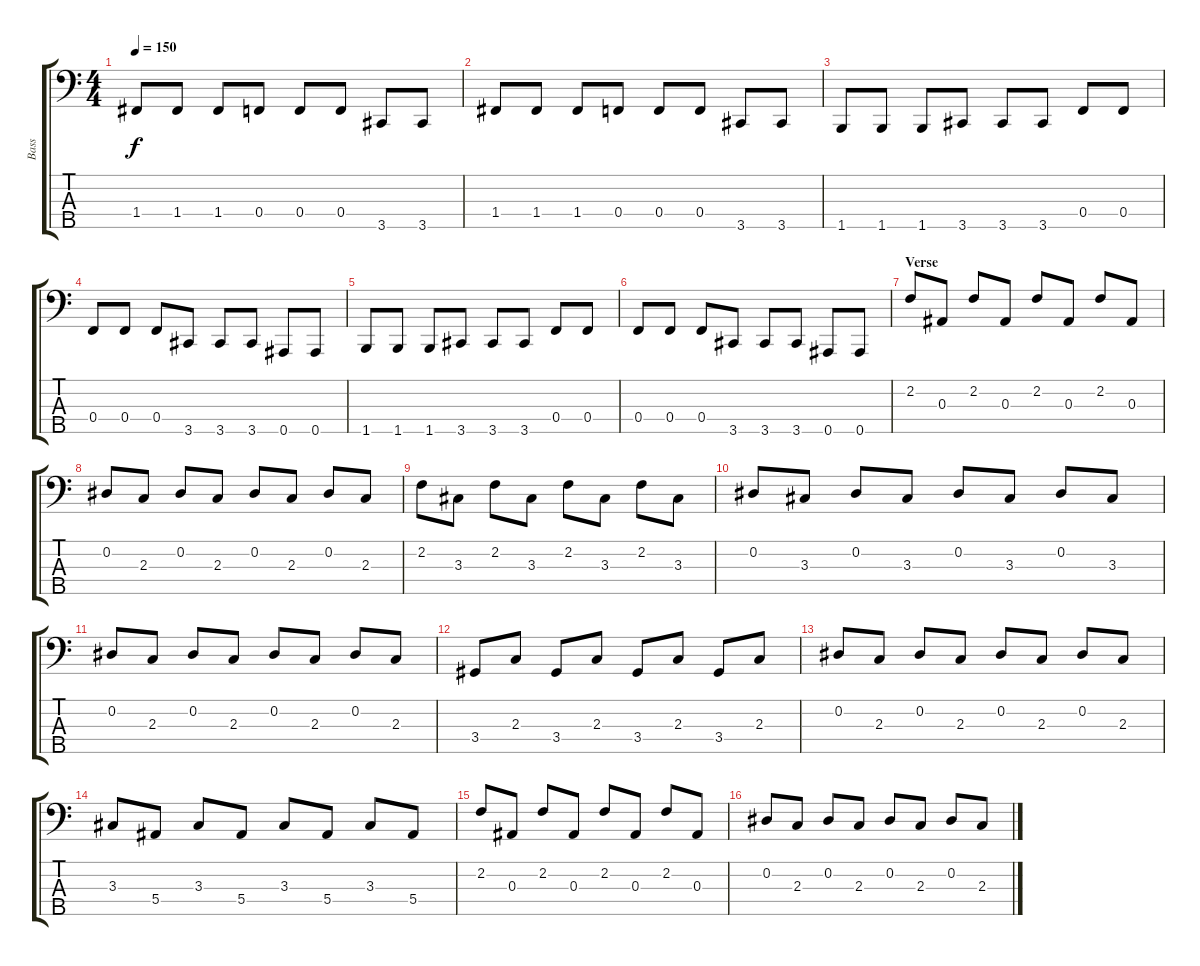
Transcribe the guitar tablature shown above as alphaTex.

\track ("Bass" "Bass") {instrument electricbassfinger}
\staff {score tabs}
\tuning (Ab2 Eb2 Bb1 F1 Bb0) {hide}
\ts (4 4)
\tempo 150
\clef f4
\ks c
1.4.8{dy f} 1.4.8 1.4.8 0.4.8 0.4.8 0.4.8 3.5.8 3.5.8 |
1.4.8 1.4.8 1.4.8 0.4.8 0.4.8 0.4.8 3.5.8 3.5.8 |
1.5.8 1.5.8 1.5.8 3.5.8 3.5.8 3.5.8 0.4.8 0.4.8 |
0.4.8 0.4.8 0.4.8 3.5.8 3.5.8 3.5.8 0.5.8 0.5.8 |
1.5.8 1.5.8 1.5.8 3.5.8 3.5.8 3.5.8 0.4.8 0.4.8 |
0.4.8 0.4.8 0.4.8 3.5.8 3.5.8 3.5.8 0.5.8 0.5.8 |
\section ("" "Verse")
2.2.8 0.3.8 2.2.8 0.3.8 2.2.8 0.3.8 2.2.8 0.3.8 |
0.2.8 2.3.8 0.2.8 2.3.8 0.2.8 2.3.8 0.2.8 2.3.8 |
2.2.8 3.3.8 2.2.8 3.3.8 2.2.8 3.3.8 2.2.8 3.3.8 |
0.2.8 3.3.8 0.2.8 3.3.8 0.2.8 3.3.8 0.2.8 3.3.8 |
0.2.8 2.3.8 0.2.8 2.3.8 0.2.8 2.3.8 0.2.8 2.3.8 |
3.4.8 2.3.8 3.4.8 2.3.8 3.4.8 2.3.8 3.4.8 2.3.8 |
0.2.8 2.3.8 0.2.8 2.3.8 0.2.8 2.3.8 0.2.8 2.3.8 |
3.3.8 5.4.8 3.3.8 5.4.8 3.3.8 5.4.8 3.3.8 5.4.8 |
2.2.8 0.3.8 2.2.8 0.3.8 2.2.8 0.3.8 2.2.8 0.3.8 |
0.2.8 2.3.8 0.2.8 2.3.8 0.2.8 2.3.8 0.2.8 2.3.8
